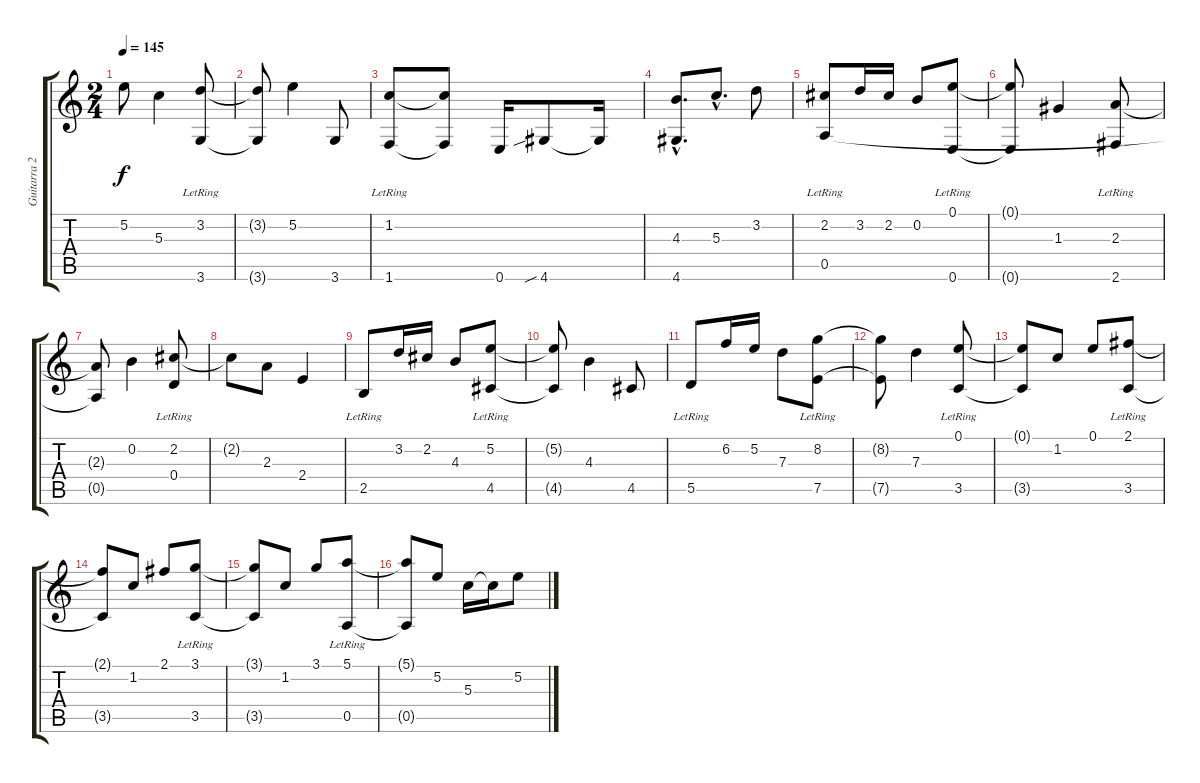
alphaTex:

\track ("Guitarra 2" "Guitarra 2") {instrument electricbassfinger}
\staff {score tabs}
\tuning (E4 B3 G3 D3 A2 E2) {hide}
\ts (2 4)
\tempo 145
\clef g2
\ks c
5.2{t}.8{dy f} 5.3.4 (3.2 3.6{lr}).8 |
(3.2{t} 3.6{t}).8 5.2.4 3.6.8 |
(1.2 1.6{lr}).8 (1.2{t} 1.6{t}).8 0.6.16 4.6{sib}.8 4.6{t}.16 |
(4.3{hac} 4.6{hac}).8{d} 5.3{hac}.8{d} 3.2.8 |
(2.2 0.5{lr}).8 3.2.16 2.2.16 0.2.8 (0.1 0.6{lr}).8 |
(0.1{t} 0.6{t}).8 1.3.4 (2.3 2.6{lr}).8 |
(2.3{t} 0.5{t}).8 0.2.4 (2.2 0.4{lr}).8 |
2.2{t}.8 2.3.8 2.4.4 |
2.5{lr}.8 3.2.16 2.2.16 4.3.8 (5.2 4.5{lr}).8 |
(5.2{t} 4.5{t}).8 4.3.4 4.5.8 |
5.5{lr}.8 6.2.16 5.2.16 7.3.8 (8.2 7.5{lr}).8 |
(8.2{t} 7.5{t}).8 7.3.4 (0.1 3.5{lr}).8 |
(0.1{t} 3.5{t}).8 1.2.8 0.1.8 (2.1 3.5{lr}).8 |
(2.1{t} 3.5{t}).8 1.2.8 2.1.8 (3.1 3.5{lr}).8 |
(3.1{t} 3.5{t}).8 1.2.8 3.1.8 (5.1 0.5{lr}).8 |
(5.1{t} 0.5{t}).8 5.2.8 5.3.16 5.3{t}.16 5.2.8
